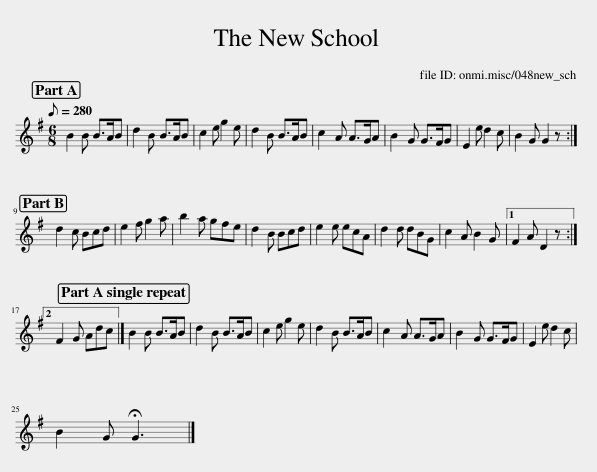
X:1
L:1/8
Q:1/8=280
M:6/8
I:linebreak $
K:G
V:1 treble
V:1
 B2 B B>AB | d2 B B>AB | c2 e g2 e | d2 B B>AB | c2 A A>GA | %5
 B2 G G>FG | E2 e d2 c | B2 G G2 z :|$ d2 c Bcd | e2 f g2 a | %10
 b2 a gfe | d2 B Bcd | e2 e ecA | d2 d dBG | c2 A B2 G |1 %15
 F2 A D2 z :|2$ F2 G Adc |] B2 B B>AB | d2 B B>AB | c2 e g2 e | %20
 d2 B B>AB | c2 A A>GA | B2 G G>FG | E2 e d2 c |$ B2 G !fermata!G3 |] %25
